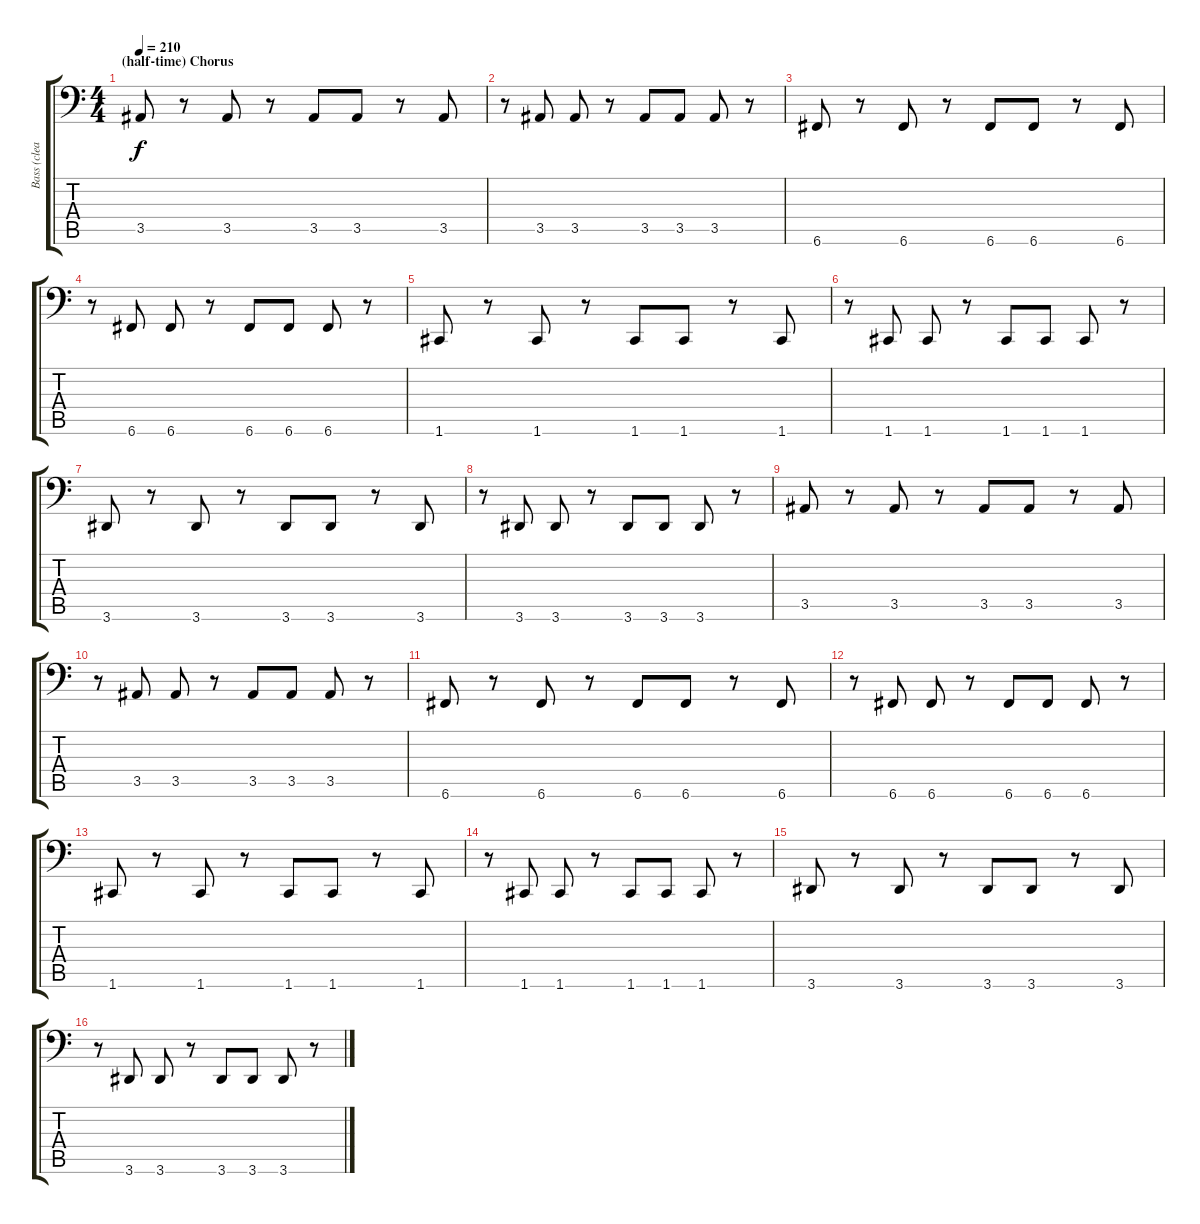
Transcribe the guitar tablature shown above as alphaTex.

\track ("Bass (clean)" "Bass (clea") {instrument electricbasspick}
\staff {score tabs}
\tuning (D3 A2 F2 C2 G1 C1) {hide}
\ts (4 4)
\section ("" "(half-time) Chorus")
\tempo 210
\clef f4
\ks c
3.5.8{dy f} r.8 3.5.8 r.8 3.5.8 3.5.8 r.8 3.5.8 |
r.8 3.5.8 3.5.8 r.8 3.5.8 3.5.8 3.5.8 r.8 |
6.6.8 r.8 6.6.8 r.8 6.6.8 6.6.8 r.8 6.6.8 |
r.8 6.6.8 6.6.8 r.8 6.6.8 6.6.8 6.6.8 r.8 |
1.6.8 r.8 1.6.8 r.8 1.6.8 1.6.8 r.8 1.6.8 |
r.8 1.6.8 1.6.8 r.8 1.6.8 1.6.8 1.6.8 r.8 |
3.6.8 r.8 3.6.8 r.8 3.6.8 3.6.8 r.8 3.6.8 |
r.8 3.6.8 3.6.8 r.8 3.6.8 3.6.8 3.6.8 r.8 |
3.5.8 r.8 3.5.8 r.8 3.5.8 3.5.8 r.8 3.5.8 |
r.8 3.5.8 3.5.8 r.8 3.5.8 3.5.8 3.5.8 r.8 |
6.6.8 r.8 6.6.8 r.8 6.6.8 6.6.8 r.8 6.6.8 |
r.8 6.6.8 6.6.8 r.8 6.6.8 6.6.8 6.6.8 r.8 |
1.6.8 r.8 1.6.8 r.8 1.6.8 1.6.8 r.8 1.6.8 |
r.8 1.6.8 1.6.8 r.8 1.6.8 1.6.8 1.6.8 r.8 |
3.6.8 r.8 3.6.8 r.8 3.6.8 3.6.8 r.8 3.6.8 |
r.8 3.6.8 3.6.8 r.8 3.6.8 3.6.8 3.6.8 r.8
